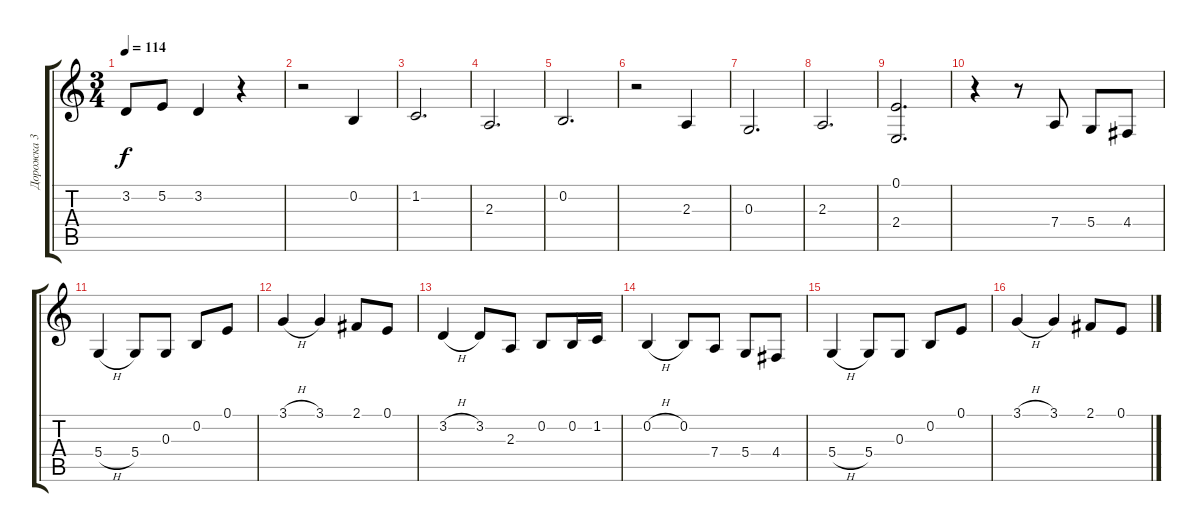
\track ("Дорожка 3" "Дорожка 3") {instrument accordion}
\staff {score tabs}
\tuning (E4 B3 G3 D3 A2 E2) {hide}
\ts (3 4)
\tempo 114
\clef g2
\ks c
3.2.8{dy f} 5.2.8 3.2.4 r.4 |
r.2 0.2.4 |
1.2.2{d} |
2.3.2{d} |
0.2.2{d} |
r.2 2.3.4 |
0.3.2{d} |
2.3.2{d} |
(0.1 2.4).2{d} |
r.4 r.8 7.4.8 5.4.8 4.4.8 |
5.4{h}.4 5.4.8 0.3.8 0.2.8 0.1.8 |
3.1{h}.4 3.1.4 2.1.8 0.1.8 |
3.2{h}.4 3.2.8 2.3.8 0.2.8 0.2.16 1.2.16 |
0.2{h}.4 0.2.8 7.4.8 5.4.8 4.4.8 |
5.4{h}.4 5.4.8 0.3.8 0.2.8 0.1.8 |
3.1{h}.4 3.1.4 2.1.8 0.1.8
